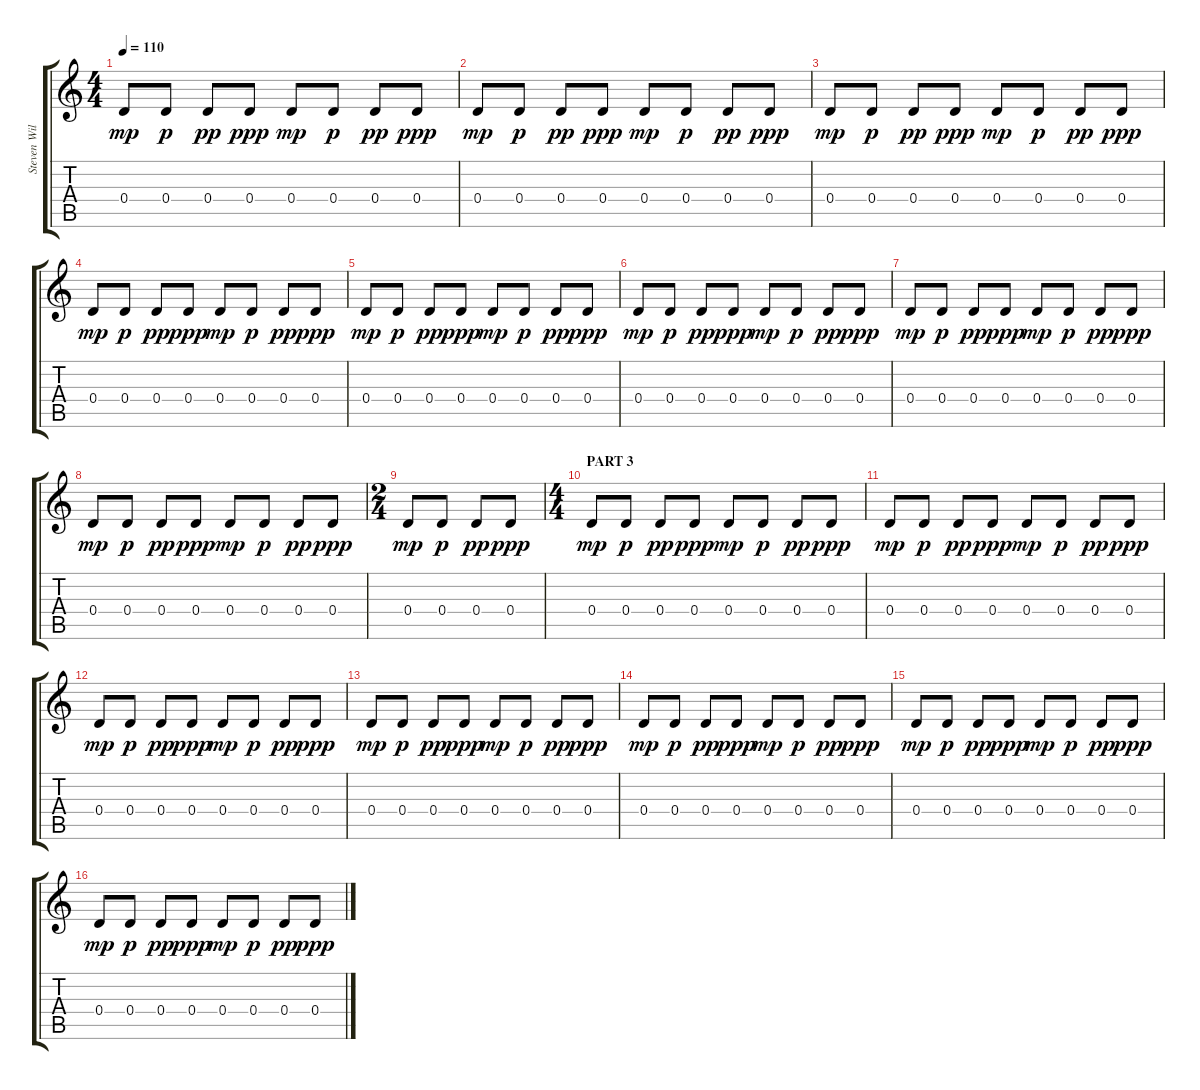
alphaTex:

\track ("Steven Wilson - Guitar 1" "Steven Wil") {instrument electricguitarjazz}
\staff {score tabs}
\tuning (E4 B3 G3 D3 A2 D2) {hide}
\ts (4 4)
\tempo 110
\clef g2
\ks c
0.4.8{dy mp} 0.4.8{dy p} 0.4.8{dy pp} 0.4.8{dy ppp} 0.4.8{dy mp} 0.4.8{dy p} 0.4.8{dy pp} 0.4.8{dy ppp} |
0.4.8{dy mp} 0.4.8{dy p} 0.4.8{dy pp} 0.4.8{dy ppp} 0.4.8{dy mp} 0.4.8{dy p} 0.4.8{dy pp} 0.4.8{dy ppp} |
0.4.8{dy mp} 0.4.8{dy p} 0.4.8{dy pp} 0.4.8{dy ppp} 0.4.8{dy mp} 0.4.8{dy p} 0.4.8{dy pp} 0.4.8{dy ppp} |
0.4.8{dy mp} 0.4.8{dy p} 0.4.8{dy pp} 0.4.8{dy ppp} 0.4.8{dy mp} 0.4.8{dy p} 0.4.8{dy pp} 0.4.8{dy ppp} |
0.4.8{dy mp} 0.4.8{dy p} 0.4.8{dy pp} 0.4.8{dy ppp} 0.4.8{dy mp} 0.4.8{dy p} 0.4.8{dy pp} 0.4.8{dy ppp} |
0.4.8{dy mp} 0.4.8{dy p} 0.4.8{dy pp} 0.4.8{dy ppp} 0.4.8{dy mp} 0.4.8{dy p} 0.4.8{dy pp} 0.4.8{dy ppp} |
0.4.8{dy mp} 0.4.8{dy p} 0.4.8{dy pp} 0.4.8{dy ppp} 0.4.8{dy mp} 0.4.8{dy p} 0.4.8{dy pp} 0.4.8{dy ppp} |
0.4.8{dy mp} 0.4.8{dy p} 0.4.8{dy pp} 0.4.8{dy ppp} 0.4.8{dy mp} 0.4.8{dy p} 0.4.8{dy pp} 0.4.8{dy ppp} |
\ts (2 4)
0.4.8{dy mp} 0.4.8{dy p} 0.4.8{dy pp} 0.4.8{dy ppp} |
\ts (4 4)
\section ("" "PART 3")
0.4.8{dy mp} 0.4.8{dy p} 0.4.8{dy pp} 0.4.8{dy ppp} 0.4.8{dy mp} 0.4.8{dy p} 0.4.8{dy pp} 0.4.8{dy ppp} |
0.4.8{dy mp} 0.4.8{dy p} 0.4.8{dy pp} 0.4.8{dy ppp} 0.4.8{dy mp} 0.4.8{dy p} 0.4.8{dy pp} 0.4.8{dy ppp} |
0.4.8{dy mp} 0.4.8{dy p} 0.4.8{dy pp} 0.4.8{dy ppp} 0.4.8{dy mp} 0.4.8{dy p} 0.4.8{dy pp} 0.4.8{dy ppp} |
0.4.8{dy mp} 0.4.8{dy p} 0.4.8{dy pp} 0.4.8{dy ppp} 0.4.8{dy mp} 0.4.8{dy p} 0.4.8{dy pp} 0.4.8{dy ppp} |
0.4.8{dy mp} 0.4.8{dy p} 0.4.8{dy pp} 0.4.8{dy ppp} 0.4.8{dy mp} 0.4.8{dy p} 0.4.8{dy pp} 0.4.8{dy ppp} |
0.4.8{dy mp} 0.4.8{dy p} 0.4.8{dy pp} 0.4.8{dy ppp} 0.4.8{dy mp} 0.4.8{dy p} 0.4.8{dy pp} 0.4.8{dy ppp} |
0.4.8{dy mp} 0.4.8{dy p} 0.4.8{dy pp} 0.4.8{dy ppp} 0.4.8{dy mp} 0.4.8{dy p} 0.4.8{dy pp} 0.4.8{dy ppp}
